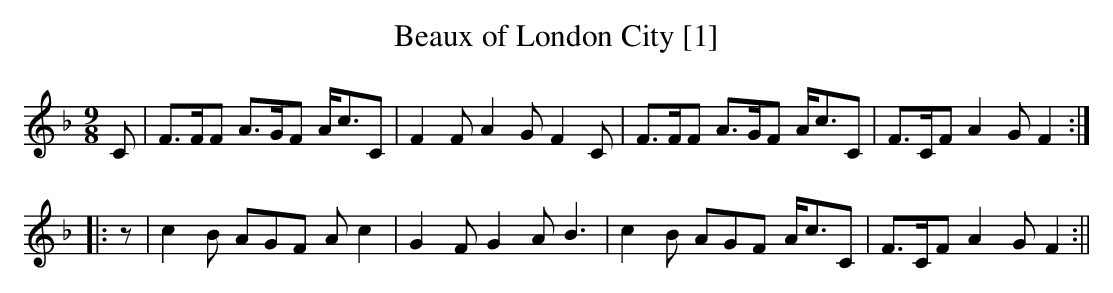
X:1
T:Beaux of London City [1]
M:9/8
L:1/8
K:F
C|F>FF A>GF A<cC|F2F A2G F2C|F>FF A>GF A<cC|F>CF A2G F2:|
|:z|c2B AGF Ac2|G2F G2A B3|c2B AGF A<cC|F>CF A2G F2:||
